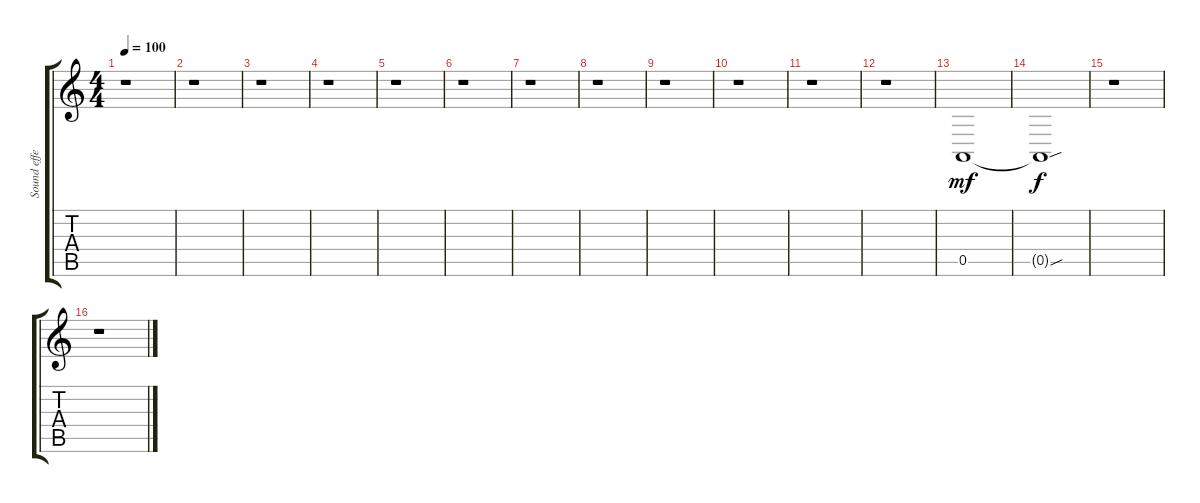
\track ("Sound effects" "Sound effe") {instrument applause}
\staff {score tabs}
\tuning (E4 B3 G3 D3 A2 E2) {hide}
\ts (4 4)
\tempo 100
\clef g2
\ks c
r.1{dy mf} |
r.1 |
r.1 |
r.1 |
r.1 |
r.1 |
r.1 |
r.1 |
r.1 |
r.1 |
r.1 |
r.1 |
0.5.1 |
0.5{sou t}.1{dy f} |
r.1 |
r.1
